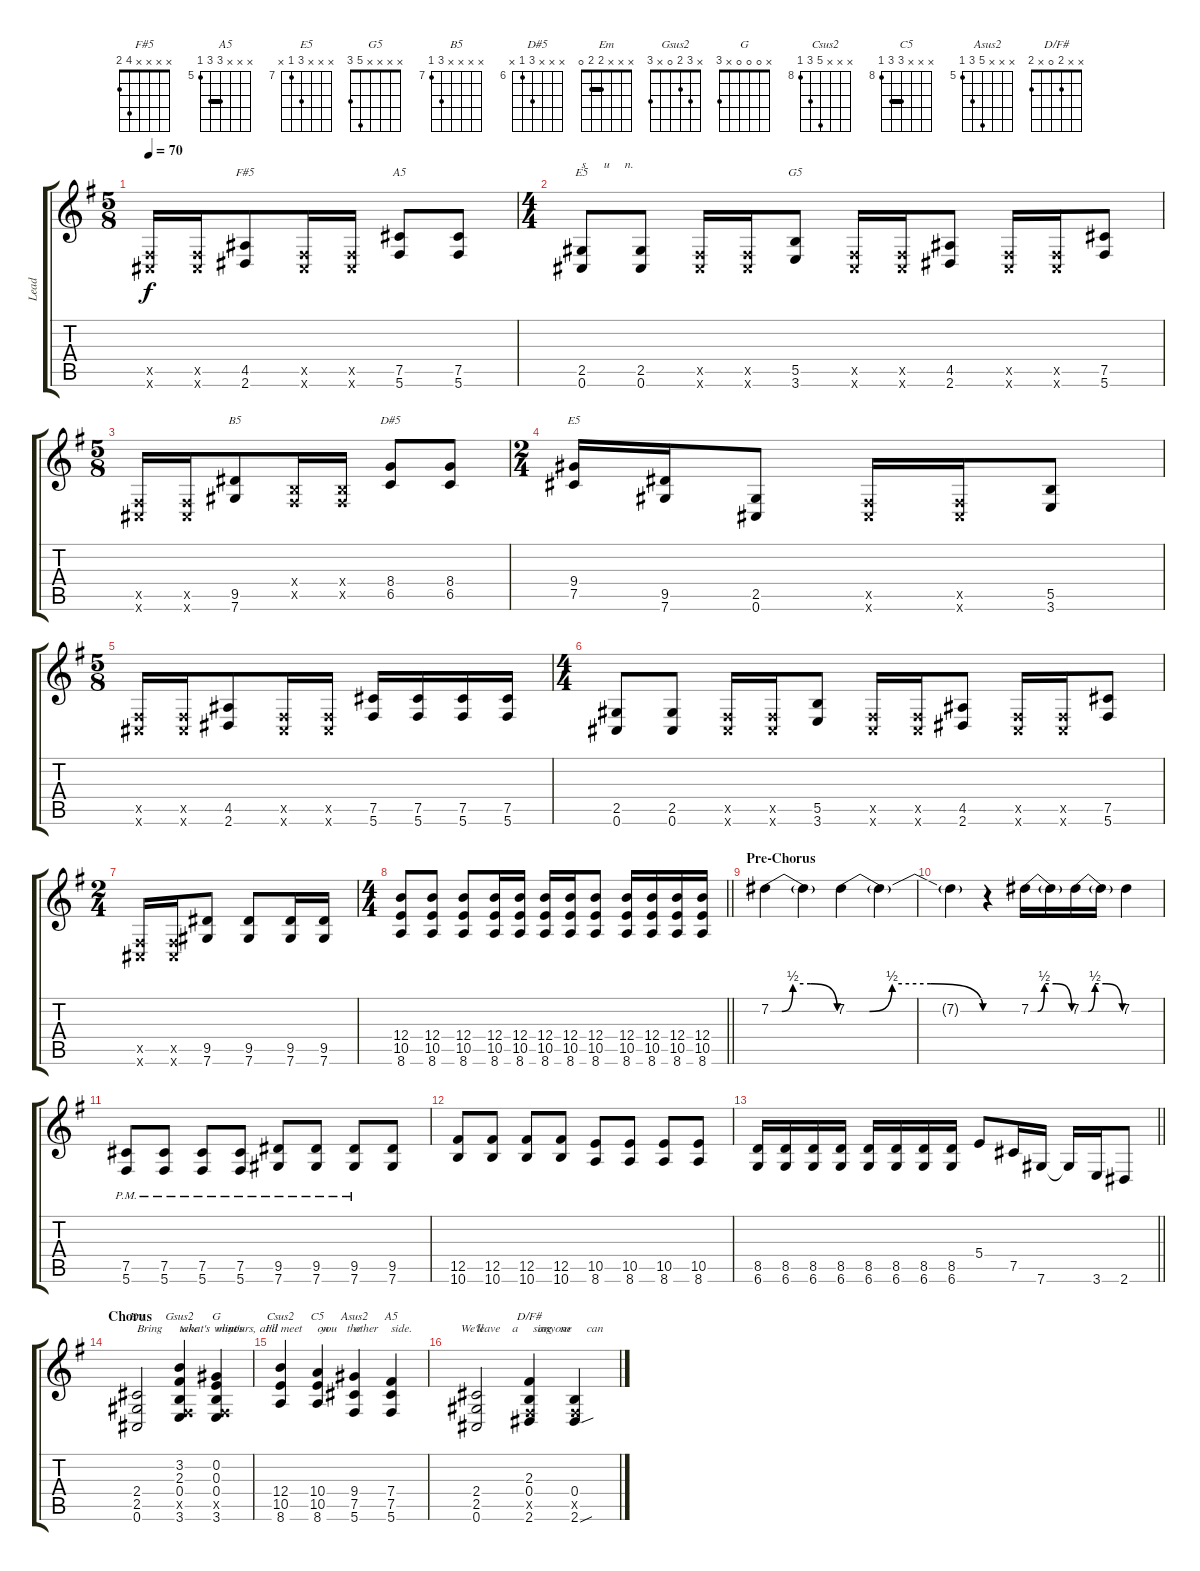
\track ("Lead" "Lead") {instrument distortionguitar bank 125}
\staff {score tabs}
\tuning (Db4 Ab3 E3 B2 Gb2 Db2) {hide}
\chord ("F#5" x x x x 4 2)
\chord ("A5" x x x x 7 5) {firstfret 5}
\chord ("E5" x x x x 2 0)
\chord ("G5" x x x x 5 3)
\chord ("B5" x x x x 9 7) {firstfret 7}
\chord ("D#5" x x x 8 6 x) {firstfret 6}
\chord ("E5" x x x 9 7 x) {firstfret 7}
\chord ("Em" x x x 2 2 0) {barre 2}
\chord ("Gsus2" x 3 2 0 x 3)
\chord ("G" x 0 0 0 x 3)
\chord ("Csus2" x x x 12 10 8) {firstfret 8}
\chord ("C5" x x x 10 10 8) {firstfret 8 barre 10}
\chord ("Asus2" x x x 9 7 5) {firstfret 5}
\chord ("A5" x x x 7 7 5) {firstfret 5 barre 7}
\chord ("D/F#" x x 2 0 x 2)
\ts (5 8)
\tempo 70
\clef g2
\ks g
(0.5{x} 0.6{x}).16{dy f} (0.5{x} 0.6{x}).16 (4.5 2.6).8{ch "F#5"} (0.5{x} 0.6{x}).16 (0.5{x} 0.6{x}).16 (7.5 5.6).8{ch "A5"} (7.5 5.6).8 |
\ts (4 4)
(2.5 0.6).8{ch "E5" txt "s      u     n."} (2.5 0.6).8 (0.5{x} 0.6{x}).16 (0.5{x} 0.6{x}).16 (5.5 3.6).8{ch "G5"} (0.5{x} 0.6{x}).16 (0.5{x} 0.6{x}).16 (4.5 2.6).8 (0.5{x} 0.6{x}).16 (0.5{x} 0.6{x}).16 (7.5 5.6).8 |
\ts (5 8)
(0.5{x} 0.6{x}).16 (0.5{x} 0.6{x}).16 (9.5 7.6).8{ch "B5"} (0.4{x} 0.5{x}).16 (0.4{x} 0.5{x}).16 (8.4 6.5).8{ch "D#5"} (8.4 6.5).8 |
\ts (2 4)
(9.4 7.5).16{ch "E5"} (9.5 7.6).16 (2.5 0.6).8 (0.5{x} 0.6{x}).16 (0.5{x} 0.6{x}).16 (5.5 3.6).8 |
\ts (5 8)
(0.5{x} 0.6{x}).16 (0.5{x} 0.6{x}).16 (4.5 2.6).8 (0.5{x} 0.6{x}).16 (0.5{x} 0.6{x}).16 (7.5 5.6).16 (7.5 5.6).16 (7.5 5.6).16 (7.5 5.6).16 |
\ts (4 4)
(2.5 0.6).8 (2.5 0.6).8 (0.5{x} 0.6{x}).16 (0.5{x} 0.6{x}).16 (5.5 3.6).8 (0.5{x} 0.6{x}).16 (0.5{x} 0.6{x}).16 (4.5 2.6).8 (0.5{x} 0.6{x}).16 (0.5{x} 0.6{x}).16 (7.5 5.6).8 |
\ts (2 4)
(0.5{x} 0.6{x}).16 (0.5{x} 0.6{x}).16 (9.5 7.6).8 (9.5 7.6).8 (9.5 7.6).16 (9.5 7.6).16 |
\ts (4 4)
\barLineRight lightlight
(12.4 10.5 8.6).8 (12.4 10.5 8.6).8 (12.4 10.5 8.6).8 (12.4 10.5 8.6).16 (12.4 10.5 8.6).16 (12.4 10.5 8.6).16 (12.4 10.5 8.6).16 (12.4 10.5 8.6).8 (12.4 10.5 8.6).16 (12.4 10.5 8.6).16 (12.4 10.5 8.6).16 (12.4 10.5 8.6).16 |
\section ("" "Pre-Chorus")
7.2{be (custom 0 0 10 0 20 2 36 2 60 0)}.4 7.2{t}.4 7.2{be (custom 0 0 10 0 20 2 37 2 60 0)}.4 7.2{t}.4 |
7.2{t}.4 r.4 7.2{be (custom 0 0 10 0 20 2 37 2 60 0)}.16 7.2{t}.16 7.2{be (custom 0 0 10 0 20 2 36 2 60 0)}.16 7.2{t}.16 7.2.4 |
(7.5{pm} 5.6{pm}).8 (7.5{pm} 5.6{pm}).8 (7.5{pm} 5.6{pm}).8 (7.5{pm} 5.6{pm}).8 (9.5{pm} 7.6{pm}).8 (9.5{pm} 7.6{pm}).8 (9.5{pm} 7.6{pm}).8 (9.5 7.6).8 |
(12.5 10.6).8 (12.5 10.6).8 (12.5 10.6).8 (12.5 10.6).8 (10.5 8.6).8 (10.5 8.6).8 (10.5 8.6).8 (10.5 8.6).8 |
\barLineRight lightlight
(8.5 6.6).16 (8.5 6.6).16 (8.5 6.6).16 (8.5 6.6).16 (8.5 6.6).16 (8.5 6.6).16 (8.5 6.6).16 (8.5 6.6).16 5.4.8 7.5.16 7.6.16 7.6{t}.16 3.6.16 2.6.8 |
\section ("" "Chorus")
(2.4 2.5 0.6).2{ch "Em" txt "Bring      what's      yours,   I'll"} (3.2 2.3 0.4 0.5{x} 3.6).4{ch "Gsus2" txt "take     what's "} (0.2 0.3 0.4 0.5{x} 3.6).4{ch "G" txt "mine       and"} |
(12.4 10.5 8.6).4{ch "Csus2" txt "meet      you"} (10.4 10.5 8.6).4{ch "C5" txt "on      the"} (9.4 7.5 5.6).4{ch "Asus2" txt "other"} (7.4 7.5 5.6).4{ch "A5" txt "side.                We'll"} |
(2.4 2.5 0.6).2{txt "leave    a     sing   so"} (2.3 0.4 0.5{x} 2.6).4{ch "D/F#" txt "   anyone     can"} (0.4 0.5{x} 2.6{sou}).4
